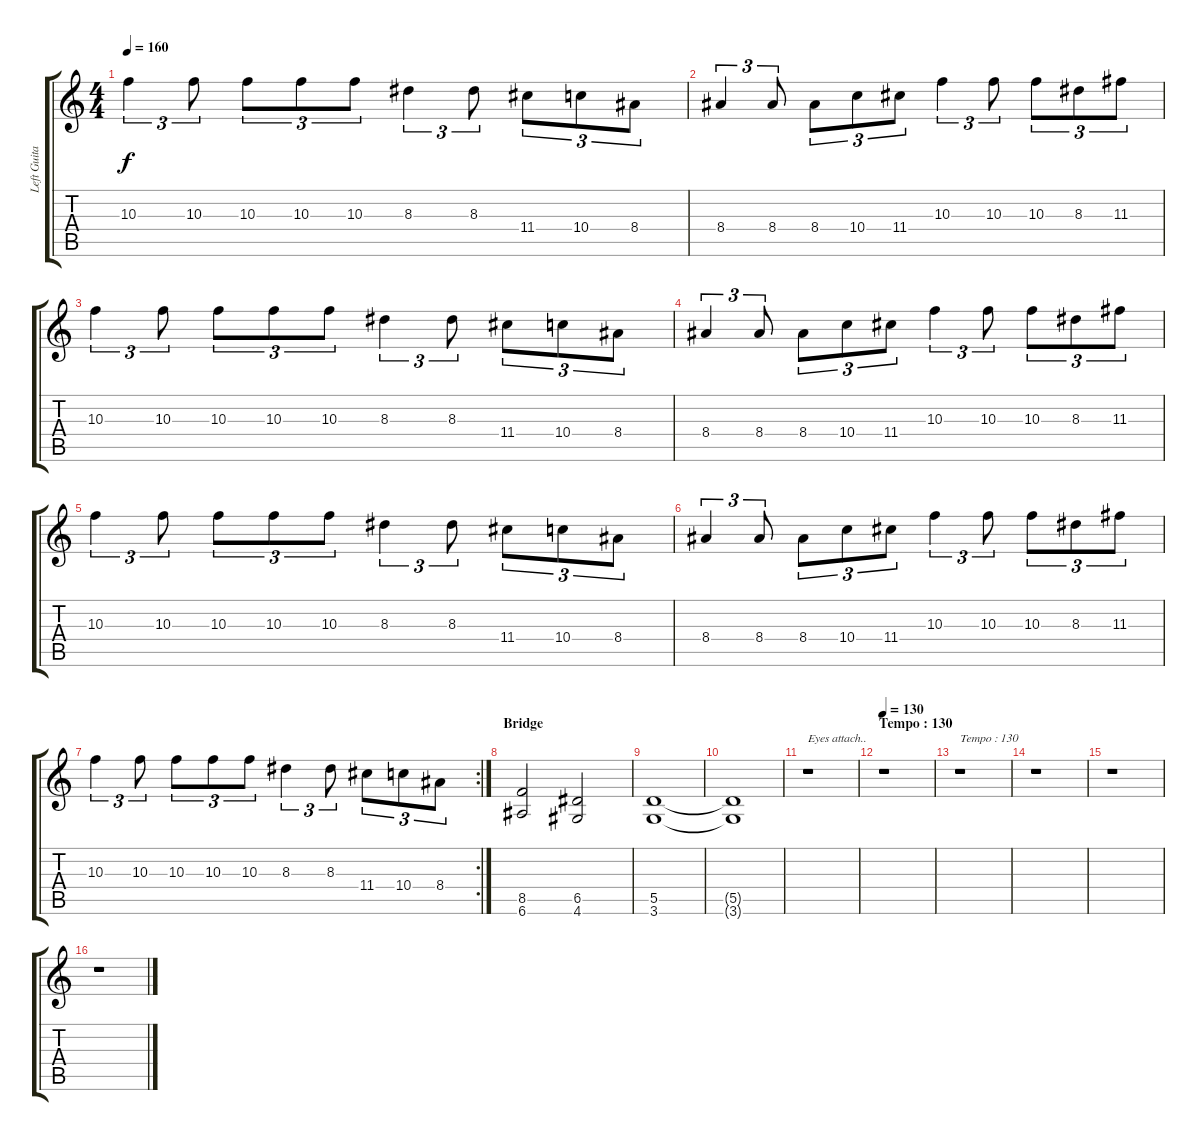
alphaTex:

\track ("Left Guitar" "Left Guita") {instrument distortionguitar}
\staff {score tabs}
\tuning (E4 B3 G3 D3 A2 E2) {hide}
\ts (4 4)
\tempo 160
\clef g2
\ks c
10.3.4{tu (3 2) dy f} 10.3.8{tu (3 2)} 10.3.8{tu (3 2)} 10.3.8{tu (3 2)} 10.3.8{tu (3 2)} 8.3.4{tu (3 2)} 8.3.8{tu (3 2)} 11.4.8{tu (3 2)} 10.4.8{tu (3 2)} 8.4.8{tu (3 2)} |
8.4.4{tu (3 2)} 8.4.8{tu (3 2)} 8.4.8{tu (3 2)} 10.4.8{tu (3 2)} 11.4.8{tu (3 2)} 10.3.4{tu (3 2)} 10.3.8{tu (3 2)} 10.3.8{tu (3 2)} 8.3.8{tu (3 2)} 11.3.8{tu (3 2)} |
10.3.4{tu (3 2)} 10.3.8{tu (3 2)} 10.3.8{tu (3 2)} 10.3.8{tu (3 2)} 10.3.8{tu (3 2)} 8.3.4{tu (3 2)} 8.3.8{tu (3 2)} 11.4.8{tu (3 2)} 10.4.8{tu (3 2)} 8.4.8{tu (3 2)} |
8.4.4{tu (3 2)} 8.4.8{tu (3 2)} 8.4.8{tu (3 2)} 10.4.8{tu (3 2)} 11.4.8{tu (3 2)} 10.3.4{tu (3 2)} 10.3.8{tu (3 2)} 10.3.8{tu (3 2)} 8.3.8{tu (3 2)} 11.3.8{tu (3 2)} |
10.3.4{tu (3 2)} 10.3.8{tu (3 2)} 10.3.8{tu (3 2)} 10.3.8{tu (3 2)} 10.3.8{tu (3 2)} 8.3.4{tu (3 2)} 8.3.8{tu (3 2)} 11.4.8{tu (3 2)} 10.4.8{tu (3 2)} 8.4.8{tu (3 2)} |
8.4.4{tu (3 2)} 8.4.8{tu (3 2)} 8.4.8{tu (3 2)} 10.4.8{tu (3 2)} 11.4.8{tu (3 2)} 10.3.4{tu (3 2)} 10.3.8{tu (3 2)} 10.3.8{tu (3 2)} 8.3.8{tu (3 2)} 11.3.8{tu (3 2)} |
\rc 2
10.3.4{tu (3 2)} 10.3.8{tu (3 2)} 10.3.8{tu (3 2)} 10.3.8{tu (3 2)} 10.3.8{tu (3 2)} 8.3.4{tu (3 2)} 8.3.8{tu (3 2)} 11.4.8{tu (3 2)} 10.4.8{tu (3 2)} 8.4.8{tu (3 2)} |
\section ("" "Bridge")
(8.5 6.6).2 (6.5 4.6).2 |
(5.5 3.6).1 |
(5.5{t} 3.6{t}).1 |
r.1{txt "Eyes attach.."} |
\section ("" "Tempo : 130")
\tempo 130
r.1 |
r.1{txt "Tempo : 130"} |
r.1 |
r.1 |
r.1
